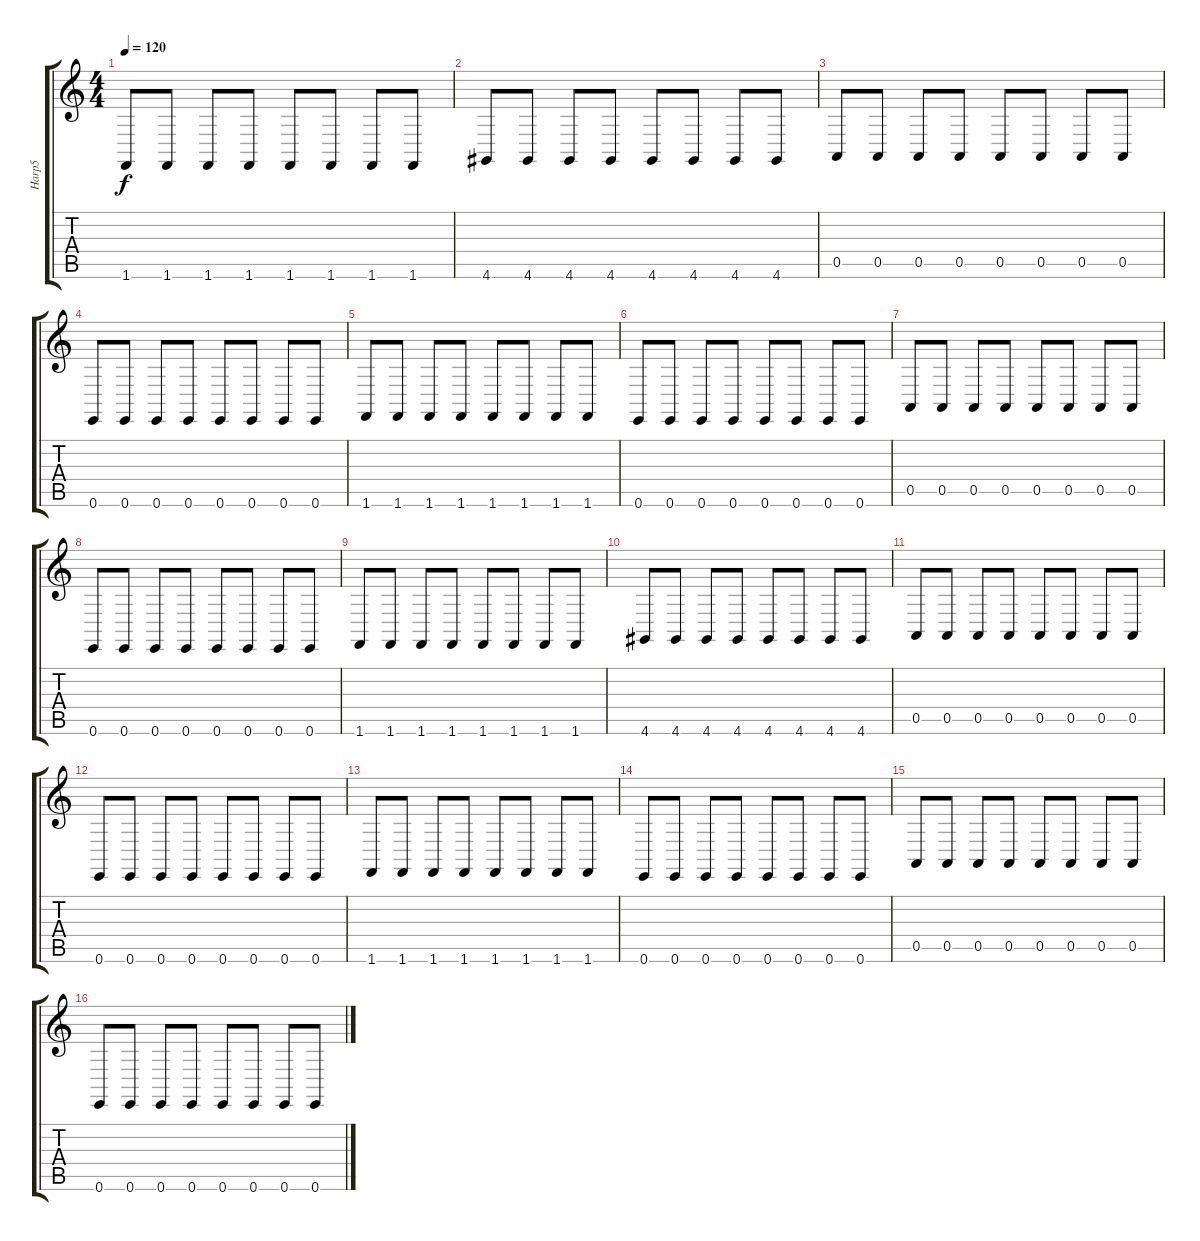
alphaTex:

\track ("Harp5" "Harp5") {instrument orchestralharp}
\staff {score tabs}
\tuning (E4 B3 G3 D3 A2 E2) {hide}
\ts (4 4)
\tempo 120
\clef g2
\ks c
1.6.8{dy f} 1.6.8 1.6.8 1.6.8 1.6.8 1.6.8 1.6.8 1.6.8 |
4.6.8 4.6.8 4.6.8 4.6.8 4.6.8 4.6.8 4.6.8 4.6.8 |
0.5.8 0.5.8 0.5.8 0.5.8 0.5.8 0.5.8 0.5.8 0.5.8 |
0.6.8 0.6.8 0.6.8 0.6.8 0.6.8 0.6.8 0.6.8 0.6.8 |
1.6.8 1.6.8 1.6.8 1.6.8 1.6.8 1.6.8 1.6.8 1.6.8 |
0.6.8 0.6.8 0.6.8 0.6.8 0.6.8 0.6.8 0.6.8 0.6.8 |
0.5.8 0.5.8 0.5.8 0.5.8 0.5.8 0.5.8 0.5.8 0.5.8 |
0.6.8 0.6.8 0.6.8 0.6.8 0.6.8 0.6.8 0.6.8 0.6.8 |
1.6.8 1.6.8 1.6.8 1.6.8 1.6.8 1.6.8 1.6.8 1.6.8 |
4.6.8 4.6.8 4.6.8 4.6.8 4.6.8 4.6.8 4.6.8 4.6.8 |
0.5.8 0.5.8 0.5.8 0.5.8 0.5.8 0.5.8 0.5.8 0.5.8 |
0.6.8 0.6.8 0.6.8 0.6.8 0.6.8 0.6.8 0.6.8 0.6.8 |
1.6.8 1.6.8 1.6.8 1.6.8 1.6.8 1.6.8 1.6.8 1.6.8 |
0.6.8 0.6.8 0.6.8 0.6.8 0.6.8 0.6.8 0.6.8 0.6.8 |
0.5.8 0.5.8 0.5.8 0.5.8 0.5.8 0.5.8 0.5.8 0.5.8 |
0.6.8 0.6.8 0.6.8 0.6.8 0.6.8 0.6.8 0.6.8 0.6.8
